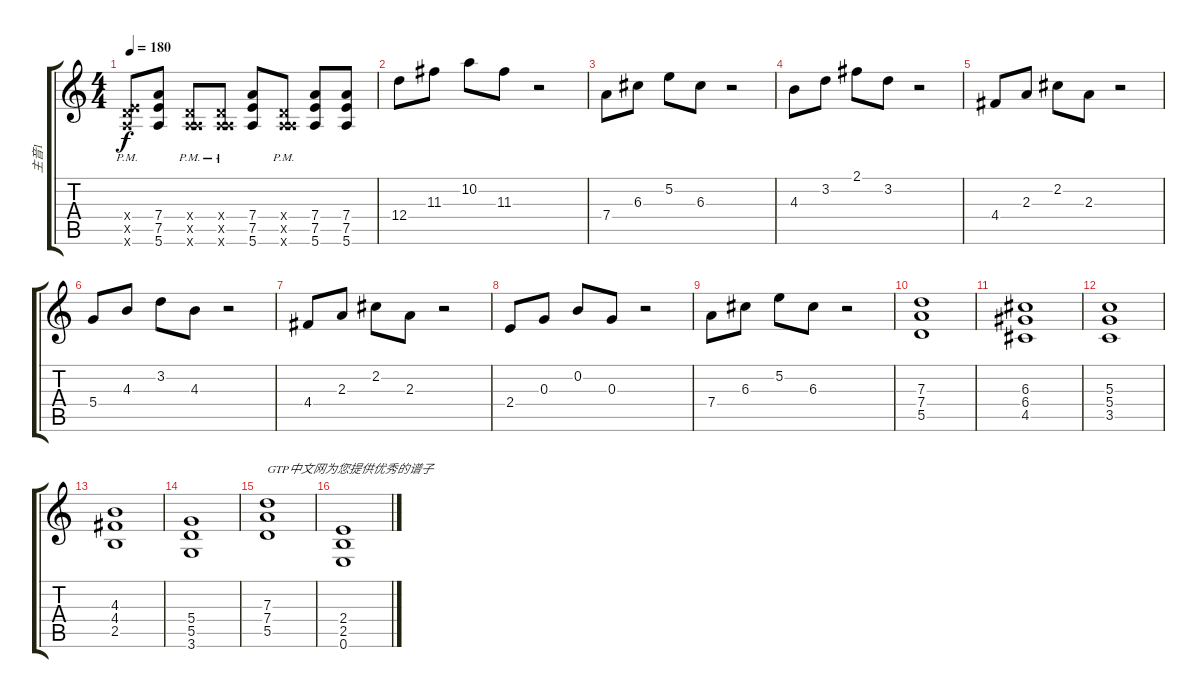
\track ("主音1" "主音1") {instrument distortionguitar}
\staff {score tabs}
\tuning (E4 B3 G3 D3 A2 E2) {hide}
\ts (4 4)
\tempo 180
\clef g2
\ks c
(0.4{x} 7.5{x} 5.6{pm x}).8{dy f} (7.4 7.5 5.6).8 (0.4{x} 0.5{x} 5.6{pm x}).8 (0.4{x} 0.5{x} 5.6{pm x}).8 (7.4 7.5 5.6).8 (0.4{x} 0.5{x} 5.6{pm x}).8 (7.4 7.5 5.6).8 (7.4 7.5 5.6).8 |
12.4.8 11.3.8 10.2.8 11.3.8 r.2 |
7.4.8 6.3.8 5.2.8 6.3.8 r.2 |
4.3.8 3.2.8 2.1.8 3.2.8 r.2 |
4.4.8 2.3.8 2.2.8 2.3.8 r.2 |
5.4.8 4.3.8 3.2.8 4.3.8 r.2 |
4.4.8 2.3.8 2.2.8 2.3.8 r.2 |
2.4.8 0.3.8 0.2.8 0.3.8 r.2 |
7.4.8 6.3.8 5.2.8 6.3.8 r.2 |
(7.3 7.4 5.5).1 |
(6.3 6.4 4.5).1 |
(5.3 5.4 3.5).1 |
(4.3 4.4 2.5).1 |
(5.4 5.5 3.6).1 |
(7.3 7.4 5.5).1{txt "GTP中文网为您提供优秀的谱子"} |
(2.4 2.5 0.6).1
